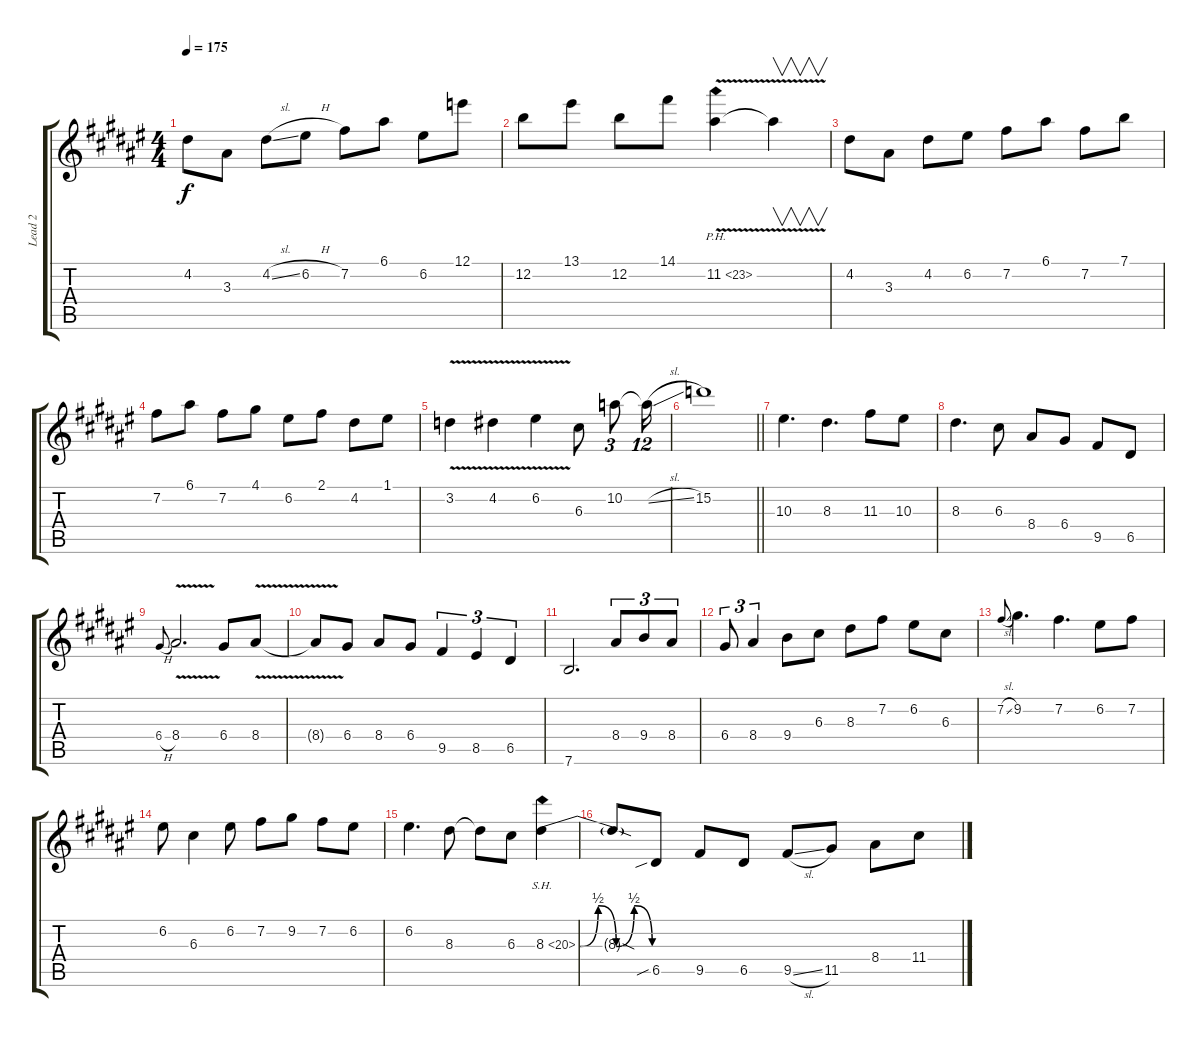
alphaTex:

\track ("Lead 2" "Lead 2") {instrument distortionguitar}
\staff {score tabs}
\tuning (E4 B3 G3 D3 A2 E2) {hide}
\ts (4 4)
\tempo 175
\clef g2
\ks f#
4.2.8{dy f} 3.3.8 4.2{sl}.8 6.2{h}.8 7.2.8 6.1.8 6.2.8 12.1.8 |
12.2.8 13.1.8 12.2.8 14.1.8 11.2{ph 12 v}.4 11.2{t}.4{v} |
4.2.8 3.3.8 4.2.8 6.2.8 7.2.8 6.1.8 7.2.8 7.1.8 |
7.2.8 6.1.8 7.2.8 4.1.8 6.2.8 2.1.8 4.2.8 1.1.8 |
3.2{v}.4 4.2{v}.4 6.2{v}.4 6.3.8 10.2.8{tu (3 2)} 10.2{sl t}.16{tu (12 8)} |
\barLineRight lightlight
15.2.1 |
10.3.4{d} 8.3.4{d} 11.3.8 10.3.8 |
8.3.4{d} 6.3.8 8.4.8 6.4.8 9.5.8 6.5.8 |
6.4{h}.8{gr onbeat} 8.4{v}.2{d} 6.4.8 8.4{v}.8 |
8.4{t}.8 6.4.8 8.4.8 6.4.8 9.5.4{tu (3 2)} 8.5.4{tu (3 2)} 6.5.4{tu (3 2)} |
7.6.2{d} 8.4.8{tu (3 2)} 9.4.8{tu (3 2)} 8.4.8{tu (3 2)} |
6.4.8{tu (3 2)} 8.4.4{tu (3 2)} 9.4.8 6.3.8 8.3.8 7.2.8 6.2.8 6.3.8 |
7.2{sl}.8{gr onbeat} 9.2.4{d} 7.2.4{d} 6.2.8 7.2.8 |
6.2.8 6.3.4 6.2.8 7.2.8 9.2.8 7.2.8 6.2.8 |
6.2.4{d} 8.3.8 8.3{t}.8 6.3.8 8.3{be (custom 0 0 15 2 30 0 45 2 60 0) sh 12}.4 |
8.3{sod t}.8 6.5{sib}.8 9.5.8 6.5.8 9.5{sl}.8 11.5.8 8.4.8 11.4.8
